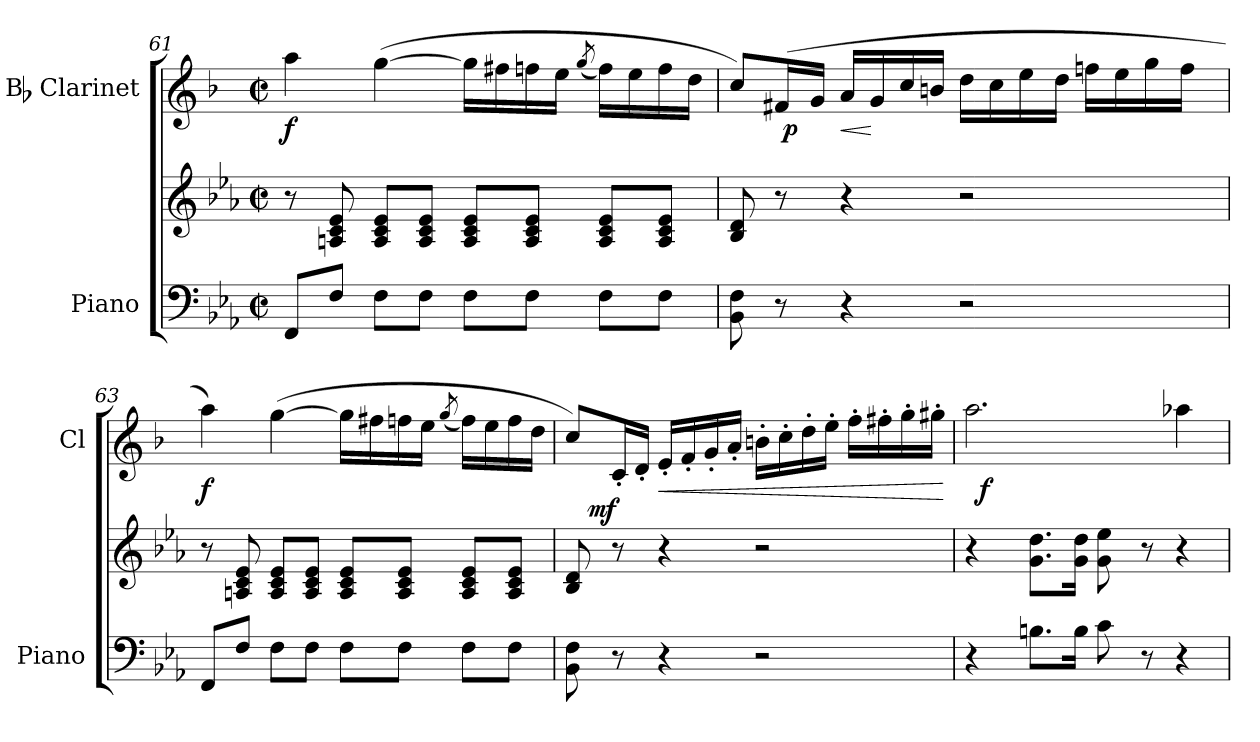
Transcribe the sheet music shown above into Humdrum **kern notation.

**kern	**kern	**dynam	**kern	**dynam
*part2	*part2	*part2	*part1	*part1
*staff3	*staff2	*staff2/3	*staff1	*staff1
*I"Piano	*	*	*I"Bb Clarinet	*
*I'Piano	*	*	*I'Cl	*
!!LO:LB:g=z
*clefF4	*clefG2	*	*clefG2	*
*	*	*	*ITrd1c2	*
*k[b-e-a-]	*k[b-e-a-]	*	*k[b-e-a-]	*
*E-:	*E-:	*	*E-:	*
*M2/2	*M2/2	*	*M2/2	*
*met(c|)	*met(c|)	*	*met(c|)	*
=61	=61	=61	=61	=61
!	!	!	!	!LO:DY:b
8FF/L	8r	.	4gg\	f
8F/J	8An/ 8c/ 8e-/	.	.	.
8F\L	8A/ 8c/ 8e-/L	.	(>[4ff\	.
8F\J	8A/ 8c/ 8e-/J	.	.	.
8F\L	8A/ 8c/ 8e-/L	.	16ff\LL]	.
.	.	.	16een\	.
8F\J	8A/ 8c/ 8e-/J	.	16ee-X\	.
.	.	.	16dd\JJ	.
.	.	.	(<8qff/	.
8F\L	8A/ 8c/ 8e-/L	.	16ee-\LL)	.
.	.	.	16dd\	.
8F\J	8A/ 8c/ 8e-/J	.	16ee-\	.
.	.	.	16cc\JJ	.
=62	=62	=62	=62	=62
*	*	*	*^	*
8BB-\ 8F\	8B-/ 8d/	.	8b-/L)	8ryy	.
8r	8r	.	(>16en/L	256...ryy	.
!	!	!	!	!	!LO:DY:b
.	.	.	.	2ryy	p
.	.	.	16f/JJ	.	.
!	!	!	!	!	!LO:HP:b
4r	4r	.	16g/LL	.	<
.	.	.	16f/	.	[
.	.	.	16b-/	.	.
.	.	.	16an/JJ	.	.
2r	2r	.	16cc\LL	.	.
.	.	.	16b-\	.	.
.	.	.	16dd\	.	.
.	.	.	.	4ryy	.
.	.	.	16cc\JJ	.	.
.	.	.	16ee-X\LL	.	.
.	.	.	16dd\	.	.
.	.	.	16ff\	.	.
.	.	.	.	16ryy	.
.	.	.	16ee-\JJ	.	.
.	.	.	.	32ryy	.
.	.	.	.	64ryy	.
.	.	.	.	128ryy	.
.	.	.	.	2048ryy	.
=63	=63	=63	=63	=63	=63
!	!	!	!	!	!LO:DY:b
*	*	*	*v	*v	*
8FF/L	8r	.	4gg\)	f
8F/J	8An/ 8c/ 8e-/	.	.	.
8F\L	8A/ 8c/ 8e-/L	.	(>[4ff\	.
8F\J	8A/ 8c/ 8e-/J	.	.	.
8F\L	8A/ 8c/ 8e-/L	.	16ff\LL]	.
.	.	.	16een\	.
8F\J	8A/ 8c/ 8e-/J	.	16ee-X\	.
.	.	.	16dd\JJ	.
.	.	.	(<8qff/	.
8F\L	8A/ 8c/ 8e-/L	.	16ee-\LL)	.
.	.	.	16dd\	.
8F\J	8A/ 8c/ 8e-/J	.	16ee-\	.
.	.	.	16cc\JJ	.
=64	=64	=64	=64	=64
*	*^	*	*	*
8BB-\ 8F\	8B-/ 8d/	16ryy	.	8b-/L)	.
!	!	!	!LO:DY:a	!	!
.	.	2...ryy	mf	.	.
8r	8r	.	.	16B-'</L	.
.	.	.	.	16c'</JJ	.
!	!	!	!	!	!LO:HP:b
4r	4r	.	.	16d'</LL	<
.	.	.	.	16e-'</	.
.	.	.	.	16f'</	.
.	.	.	.	16g'</JJ	.
2r	2r	.	.	16an'>\LL	.
.	.	.	.	16b-'>\	.
.	.	.	.	16cc'>\	.
.	.	.	.	16dd'>\JJ	.
.	.	.	.	16ee-'>\LL	.
.	.	.	.	16een'>\	.
.	.	.	.	16ff'>\	.
.	.	.	.	16ff#X'>\JJ	.
.	.	.	.	.	[
*	*v	*v	*	*	*
!!LO:LB:g=z
=65	=65	=65	=65	=65
*	*	*	*^	*
4r	4r	.	2.gg\	32ryy	.
!	!	!	!	!	!LO:DY:b
.	.	.	.	2ryy	f
8.Bn\L	8.g\ 8.dd\L	.	.	.	.
16B\Jk	16g\ 16dd\Jk	.	.	.	.
8c\	8g\ 8ee-\	.	.	.	.
.	.	.	.	4...ryy	.
8r	8r	.	.	.	.
4r	4r	.	4gg-X\	.	.
*	*	*	*v	*v	*
=	=	=	=	=
*-	*-	*-	*-	*-
